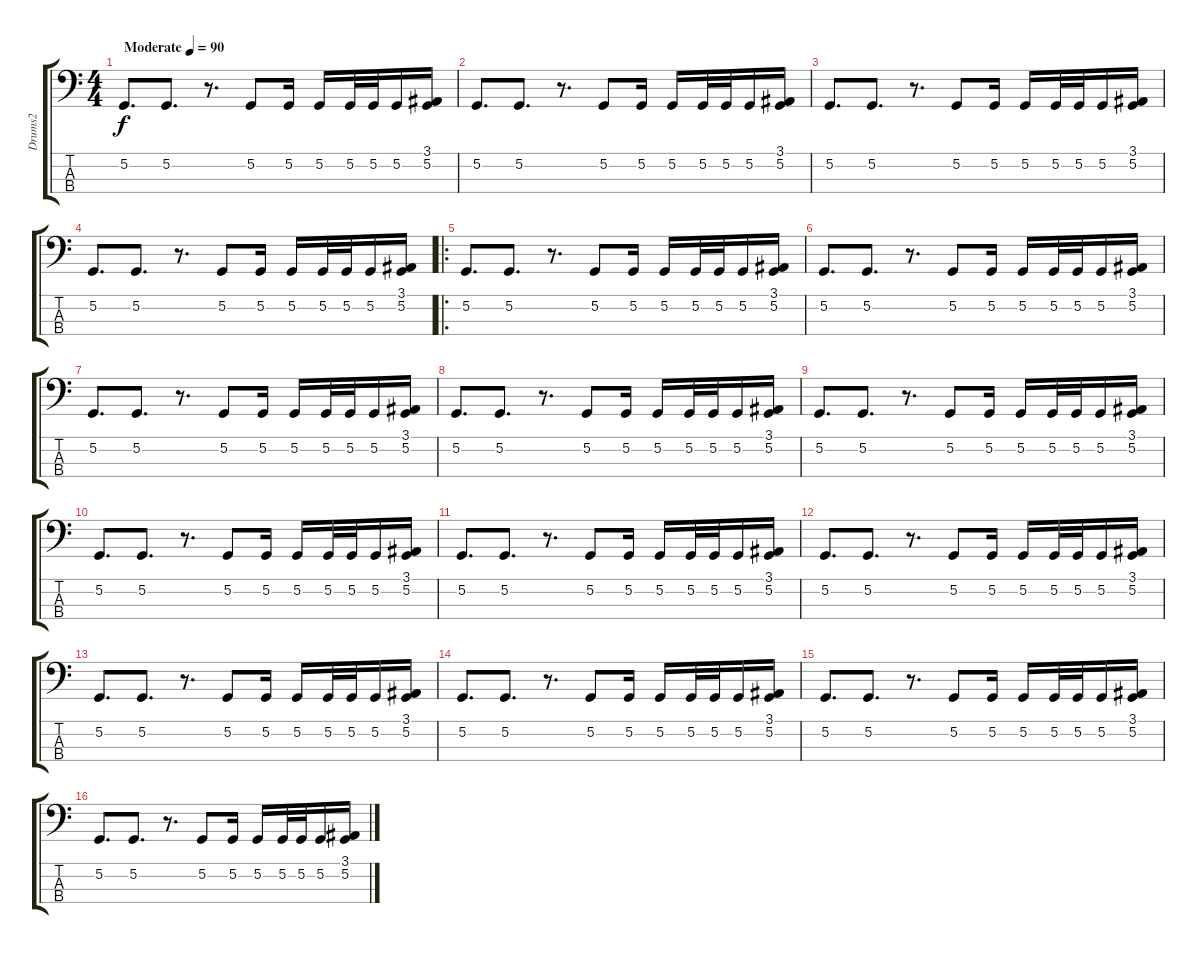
\track ("Drums2" "Drums2") {instrument synthdrum}
\staff {score tabs}
\tuning (G2 D2 A1 E1) {hide}
\ts (4 4)
\tempo (90 "Moderate")
\clef f4
\ks c
5.2.8{d dy f instrument synthdrum} 5.2.8{d} r.8{d} 5.2.8 5.2.16 5.2.16 5.2.32 5.2.32 5.2.16 (3.1 5.2).16 |
5.2.8{d} 5.2.8{d} r.8{d} 5.2.8 5.2.16 5.2.16 5.2.32 5.2.32 5.2.16 (3.1 5.2).16 |
5.2.8{d} 5.2.8{d} r.8{d} 5.2.8 5.2.16 5.2.16 5.2.32 5.2.32 5.2.16 (3.1 5.2).16 |
5.2.8{d} 5.2.8{d} r.8{d} 5.2.8 5.2.16 5.2.16 5.2.32 5.2.32 5.2.16 (3.1 5.2).16 |
\ro
5.2.8{d} 5.2.8{d} r.8{d} 5.2.8 5.2.16 5.2.16 5.2.32 5.2.32 5.2.16 (3.1 5.2).16 |
5.2.8{d} 5.2.8{d} r.8{d} 5.2.8 5.2.16 5.2.16 5.2.32 5.2.32 5.2.16 (3.1 5.2).16 |
5.2.8{d} 5.2.8{d} r.8{d} 5.2.8 5.2.16 5.2.16 5.2.32 5.2.32 5.2.16 (3.1 5.2).16 |
5.2.8{d} 5.2.8{d} r.8{d} 5.2.8 5.2.16 5.2.16 5.2.32 5.2.32 5.2.16 (3.1 5.2).16 |
5.2.8{d} 5.2.8{d} r.8{d} 5.2.8 5.2.16 5.2.16 5.2.32 5.2.32 5.2.16 (3.1 5.2).16 |
5.2.8{d} 5.2.8{d} r.8{d} 5.2.8 5.2.16 5.2.16 5.2.32 5.2.32 5.2.16 (3.1 5.2).16 |
5.2.8{d} 5.2.8{d} r.8{d} 5.2.8 5.2.16 5.2.16 5.2.32 5.2.32 5.2.16 (3.1 5.2).16 |
5.2.8{d} 5.2.8{d} r.8{d} 5.2.8 5.2.16 5.2.16 5.2.32 5.2.32 5.2.16 (3.1 5.2).16 |
5.2.8{d} 5.2.8{d} r.8{d} 5.2.8 5.2.16 5.2.16 5.2.32 5.2.32 5.2.16 (3.1 5.2).16 |
5.2.8{d} 5.2.8{d} r.8{d} 5.2.8 5.2.16 5.2.16 5.2.32 5.2.32 5.2.16 (3.1 5.2).16 |
5.2.8{d} 5.2.8{d} r.8{d} 5.2.8 5.2.16 5.2.16 5.2.32 5.2.32 5.2.16 (3.1 5.2).16 |
5.2.8{d} 5.2.8{d} r.8{d} 5.2.8 5.2.16 5.2.16 5.2.32 5.2.32 5.2.16 (3.1 5.2).16
